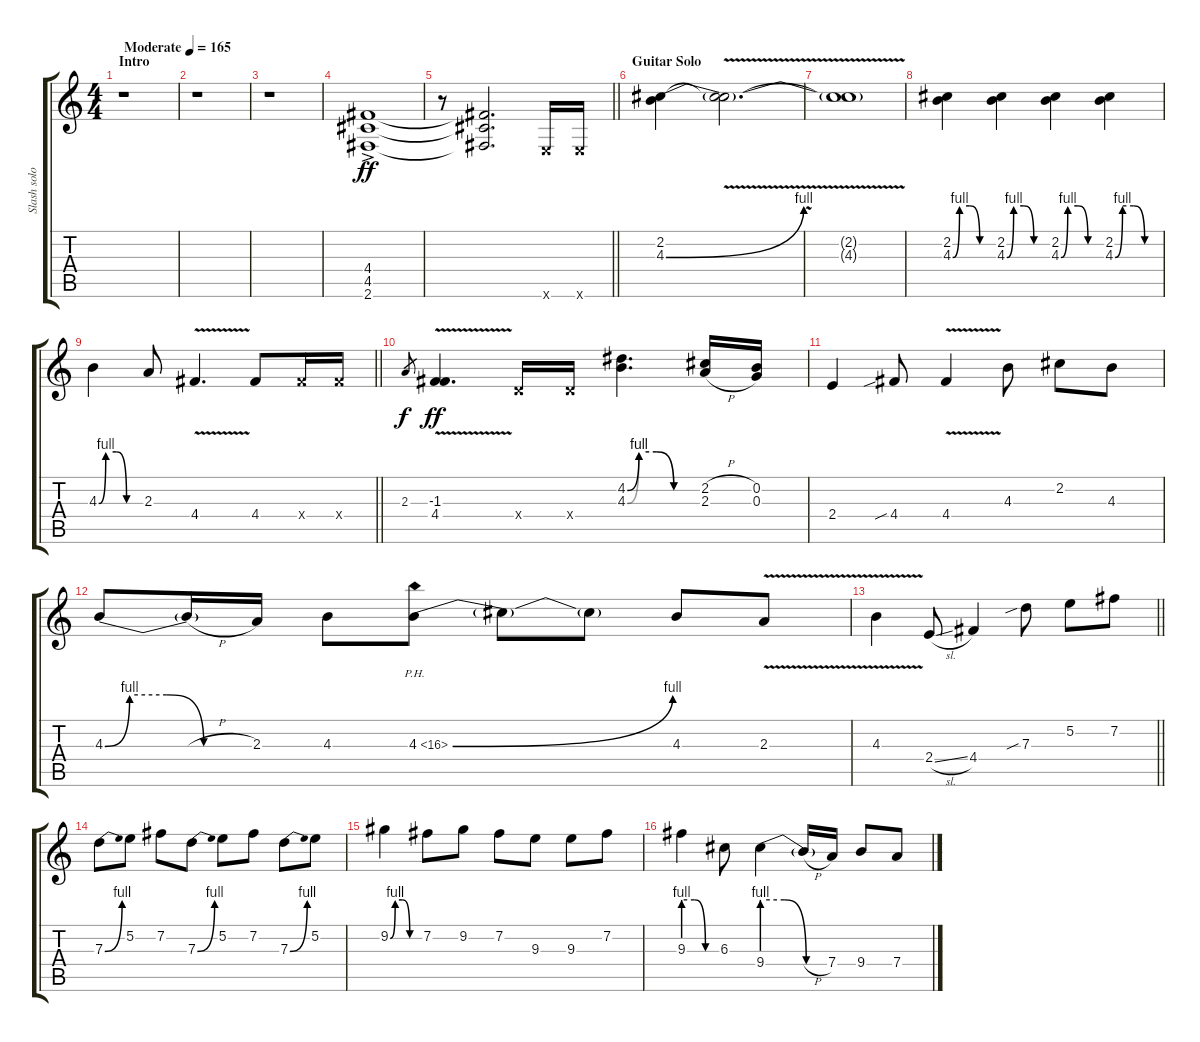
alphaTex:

\track ("Slash solos" "Slash solo") {instrument overdrivenguitar}
\staff {score tabs}
\tuning (E4 B3 G3 D3 A2 E2) {hide}
\ts (4 4)
\section ("" "Intro")
\tempo (165 "Moderate")
\clef g2
\ks c
r.1{dy ff instrument overdrivenguitar} |
r.1 |
r.1 |
(4.4{ac} 4.5{ac} 2.6{ac}).1 |
\barLineRight lightlight
r.8 (4.4{t} 4.5{t} 2.6{t}).2{d} 0.6{x}.16 0.6{x}.16 |
\section ("" "Guitar Solo")
(2.2 4.3{be (bend 0 0 60 4)}).4 (2.2{v t} 4.3{v t}).2{d} |
(2.2{v t} 4.3{v t}).1 |
(2.2 4.3{be (custom 0 0 10 4 25 4 40 0 60 0)}).4 (2.2 4.3{be (custom 0 0 10 4 25 4 40 0 60 0)}).4 (2.2 4.3{be (custom 0 0 10 4 25 4 40 0 60 0)}).4 (2.2 4.3{be (custom 0 0 10 4 25 4 40 0 60 0)}).4 |
\barLineRight lightlight
4.3{be (custom 0 0 10 4 25 4 40 0 60 0)}.4 2.3.8 4.4{v}.4{d} 4.4.8 4.4{x}.16 4.4{x}.16 |
2.3.8{gr dy f} (-1.3 4.4{v}).4{d dy ff} 0.4{x}.16 0.4{x}.16 (4.2{be (custom 0 0 10 4 25 4 40 0 60 0)} 4.3{be (custom 0 0 10 4 25 4 40 0 60 0)}).4{d} (2.2{h} 2.3{h}).16 (0.2 0.3).16 |
2.4.4 4.4{sib}.8 4.4{v}.4 4.3.8 2.2.8 4.3.8 |
4.3{be (custom 0 0 10 4 25 4 40 0 60 0)}.8 4.3{h t}.16 2.3.16 4.3.8 4.3{be (bend 0 0 60 4) ph 12}.8 4.3{t}.8 4.3{t}.8 4.3.8 2.3{v}.8 |
\barLineRight lightlight
4.3{v}.4 2.4{sl}.8 4.4.4 7.3{sib}.8 5.2.8 7.2.8 |
7.3{be (bend 0 0 60 4)}.8 5.2.8 7.2.8 7.3{be (bend 0 0 60 4)}.8 5.2.8 7.2.8 7.3{be (bend 0 0 60 4)}.8 5.2.8 |
9.2{be (custom 0 0 10 4 25 4 40 0 60 0)}.4 7.2.8 9.2.8 7.2.8 9.3.8 9.3.8 7.2.8 |
9.3{be (custom 0 4 20 4 40 0 60 0)}.4 6.3.8 9.4{be (custom 0 4 20 4 40 0 60 0)}.4 9.4{h t}.16 7.4.16 9.4.8 7.4.8
